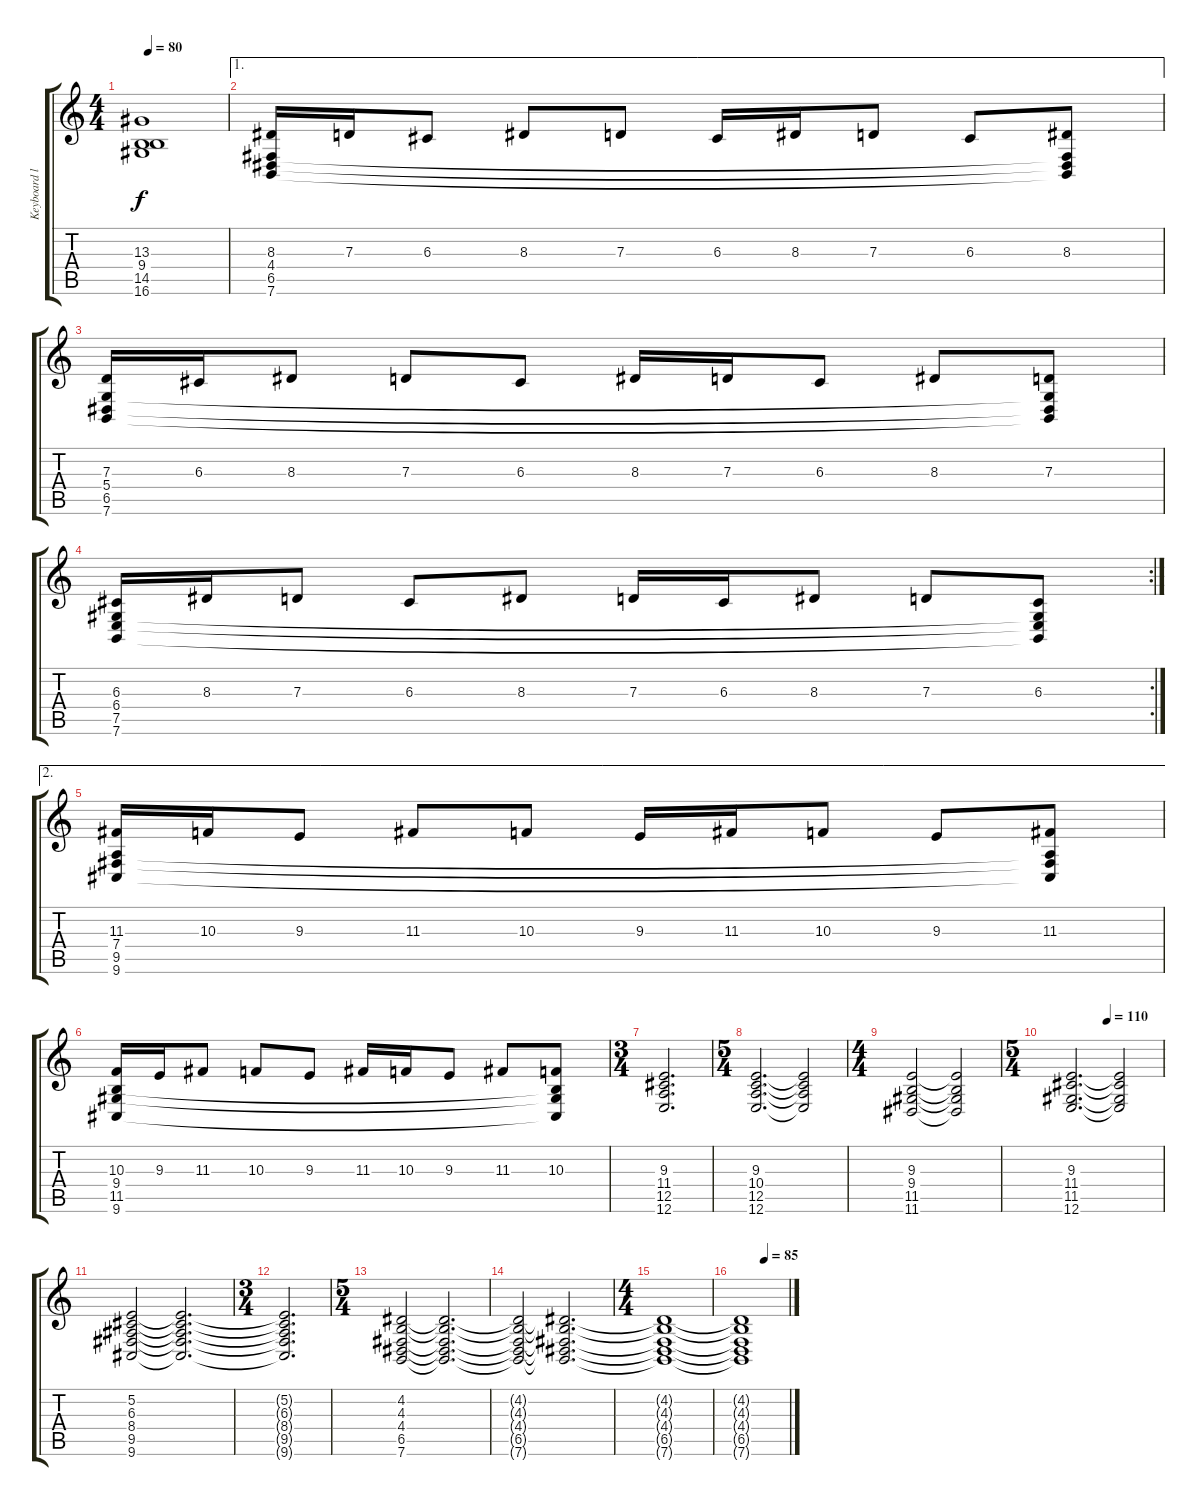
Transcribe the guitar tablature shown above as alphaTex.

\track ("Keyboard lead" "Keyboard l") {instrument lead1square}
\staff {score tabs}
\tuning (E4 B3 G3 D3 A2 E2) {hide}
\ts (4 4)
\tempo 80
\clef g2
\ks c
(13.3 9.4 14.5 16.6).1{dy f} |
\ae 1
(8.3 4.4 6.5 7.6).16 7.3.16 6.3.8 8.3.8 7.3.8 6.3.16 8.3.16 7.3.8 6.3.8 (8.3 4.4{t} 6.5{t} 7.6{t}).8 |
(7.3 5.4 6.5 7.6).16 6.3.16 8.3.8 7.3.8 6.3.8 8.3.16 7.3.16 6.3.8 8.3.8 (7.3 5.4{t} 6.5{t} 7.6{t}).8 |
\rc 2
(6.3 6.4 7.5 7.6).16 8.3.16 7.3.8 6.3.8 8.3.8 7.3.16 6.3.16 8.3.8 7.3.8 (6.3 6.4{t} 7.5{t} 7.6{t}).8 |
\ae 2
(11.3 7.4 9.5 9.6).16 10.3.16 9.3.8 11.3.8 10.3.8 9.3.16 11.3.16 10.3.8 9.3.8 (11.3 7.4{t} 9.5{t} 9.6{t}).8 |
(10.3 9.4 11.5 9.6).16 9.3.16 11.3.8 10.3.8 9.3.8 11.3.16 10.3.16 9.3.8 11.3.8 (10.3 9.4{t} 11.5{t} 9.6{t}).8 |
\ts (3 4)
(9.3 11.4 12.5 12.6).2{d} |
\ts (5 4)
(9.3 10.4 12.5 12.6).2{d} (9.3{t} 10.4{t} 12.5{t} 12.6{t}).2 |
\ts (4 4)
(9.3 9.4 11.5 11.6).2 (9.3{t} 9.4{t} 11.5{t} 11.6{t}).2 |
\ts (5 4)
\tempo (110 0.4)
(9.3 11.4 11.5 12.6).2{d} (9.3{t} 11.4{t} 11.5{t} 12.6{t}).2 |
(5.2 6.3 8.4 9.5 9.6).2 (5.2{t} 6.3{t} 8.4{t} 9.5{t} 9.6{t}).2{d} |
\ts (3 4)
(5.2{t} 6.3{t} 8.4{t} 9.5{t} 9.6{t}).2{d} |
\ts (5 4)
(4.2 4.3 4.4 6.5 7.6).2 (4.2{t} 4.3{t} 4.4{t} 6.5{t} 7.6{t}).2{d} |
(4.2{t} 4.3{t} 4.4{t} 6.5{t} 7.6{t}).2 (4.2{t} 4.3{t} 4.4{t} 6.5{t} 7.6{t}).2{d volume 0} |
\ts (4 4)
(4.2{t} 4.3{t} 4.4{t} 6.5{t} 7.6{t}).1 |
\tempo (85 0.5)
(4.2{t} 4.3{t} 4.4{t} 6.5{t} 7.6{t}).1
